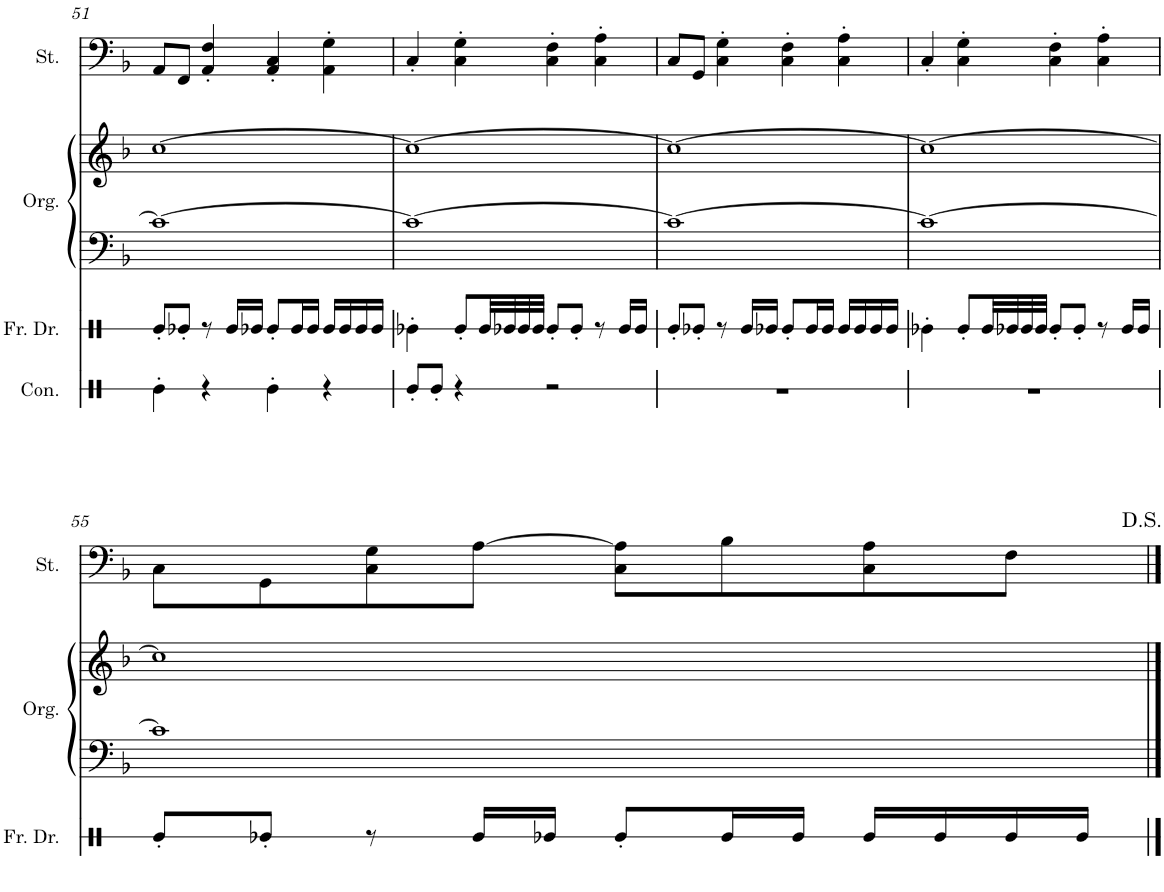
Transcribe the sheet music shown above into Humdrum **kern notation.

**kern	**kern	**kern	**kern	**kern
*part4	*part3	*part2	*part2	*part1
*staff5	*staff4	*staff3	*staff2	*staff1
*I"Timpani	*I"Timpani	*I"Organ	*	*I"Strings
*I'Timp.	*I'Timp.	*I'Org.	*	*I'St.
!!LO:PB:g=z
*clefF4	*clefG2	*clefF4	*clefG2	*clefF4
*k[b-]	*k[b-]	*k[b-]	*k[b-]	*k[b-]
*M4/4	*M4/4	*M4/4	*M4/4	*M4/4
=51	=51	=51	=51	=51
4FFF'/	8c'/L	1c_	[1cc	8AA/L
.	8d-X'/J	.	.	8FF/J
4r	8r	.	.	4AA/' 4F/'
.	16cc/LL	.	.	.
.	16dd-X/JJ	.	.	.
4FFF'/	8d-'/L	.	.	4AA/' 4C/'
.	16cc/L	.	.	.
.	16dd-/JJ	.	.	.
4r	16c/LL	.	.	4AA\' 4G\'
.	16dd-/J	.	.	.
.	16cc/L	.	.	.
.	16dd-/JJ	.	.	.
=52	=52	=52	=52	=52
8FFF'/L	4d-X'/	1c_	1cc_	4C'/
8FFF'/J	.	.	.	.
4r	8d-'/L	.	.	4C\' 4G\'
.	32cc/LL	.	.	.
.	32dd-X/	.	.	.
.	32cc/	.	.	.
.	32dd-/JJJ	.	.	.
2r	8c'/L	.	.	4C\' 4F\'
.	8d-'/J	.	.	.
.	8r	.	.	4C\' 4A\'
.	16cc/LL	.	.	.
.	16dd-/JJ	.	.	.
=53	=53	=53	=53	=53
1r	8c'/L	1c_	1cc_	8C/L
.	8d-X'/J	.	.	8GG/J
.	8r	.	.	4C\' 4G\'
.	16cc/LL	.	.	.
.	16dd-X/JJ	.	.	.
.	8d-'/L	.	.	4C\' 4F\'
.	16cc/L	.	.	.
.	16dd-/JJ	.	.	.
.	16c/LL	.	.	4C\' 4A\'
.	16dd-/J	.	.	.
.	16cc/L	.	.	.
.	16dd-/JJ	.	.	.
=54	=54	=54	=54	=54
1r	4d-X'/	1c_	1cc_	4C'/
.	8d-'/L	.	.	4C\' 4G\'
.	32cc/LL	.	.	.
.	32dd-X/	.	.	.
.	32cc/	.	.	.
.	32dd-/JJJ	.	.	.
.	8c'/L	.	.	4C\' 4F\'
.	8d-'/J	.	.	.
.	8r	.	.	4C\' 4A\'
.	16cc/LL	.	.	.
.	16dd-/JJ	.	.	.
!!LO:LB:g=z
=55	=55	=55	=55	=55
1r	8c'/L	1c]	1cc]	8C\L
.	8d-X'/J	.	.	8GG\
.	8r	.	.	8C\ 8G\
.	16cc/LL	.	.	[8A\J
.	16dd-X/JJ	.	.	.
.	8d-'/L	.	.	8C\ 8A\]L
.	16cc/L	.	.	8B-\
.	16dd-/JJ	.	.	.
.	16c/LL	.	.	8C\ 8A\
.	16dd-/J	.	.	.
.	16cc/L	.	.	8F\J
.	16dd-/JJ	.	.	.
==	==	==	==	==
*-	*-	*-	*-	*-
